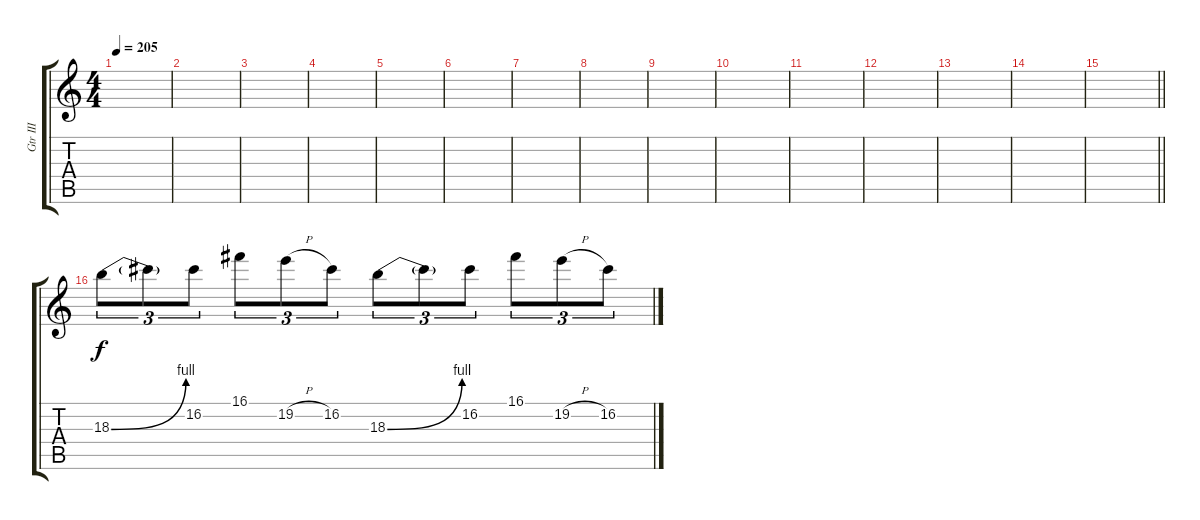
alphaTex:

\track ("Gtr III" "Gtr III") {instrument overdrivenguitar}
\staff {score tabs}
\tuning (D4 A3 F3 C3 G2 D2) {hide}
\ts (4 4)
\tempo 205
\clef g2
\ks c
|
|
|
|
|
|
|
|
|
|
|
|
|
|
\barLineRight lightlight
|
18.3{be (bend 0 0 60 4)}.8{tu (3 2) volume 16 balance 8} 18.3{t}.8{tu (3 2)} 16.2.8{tu (3 2)} 16.1.8{tu (3 2)} 19.2{h}.8{tu (3 2)} 16.2.8{tu (3 2)} 18.3{be (bend 0 0 60 4)}.8{tu (3 2)} 18.3{t}.8{tu (3 2)} 16.2.8{tu (3 2)} 16.1.8{tu (3 2)} 19.2{h}.8{tu (3 2)} 16.2.8{tu (3 2)}
